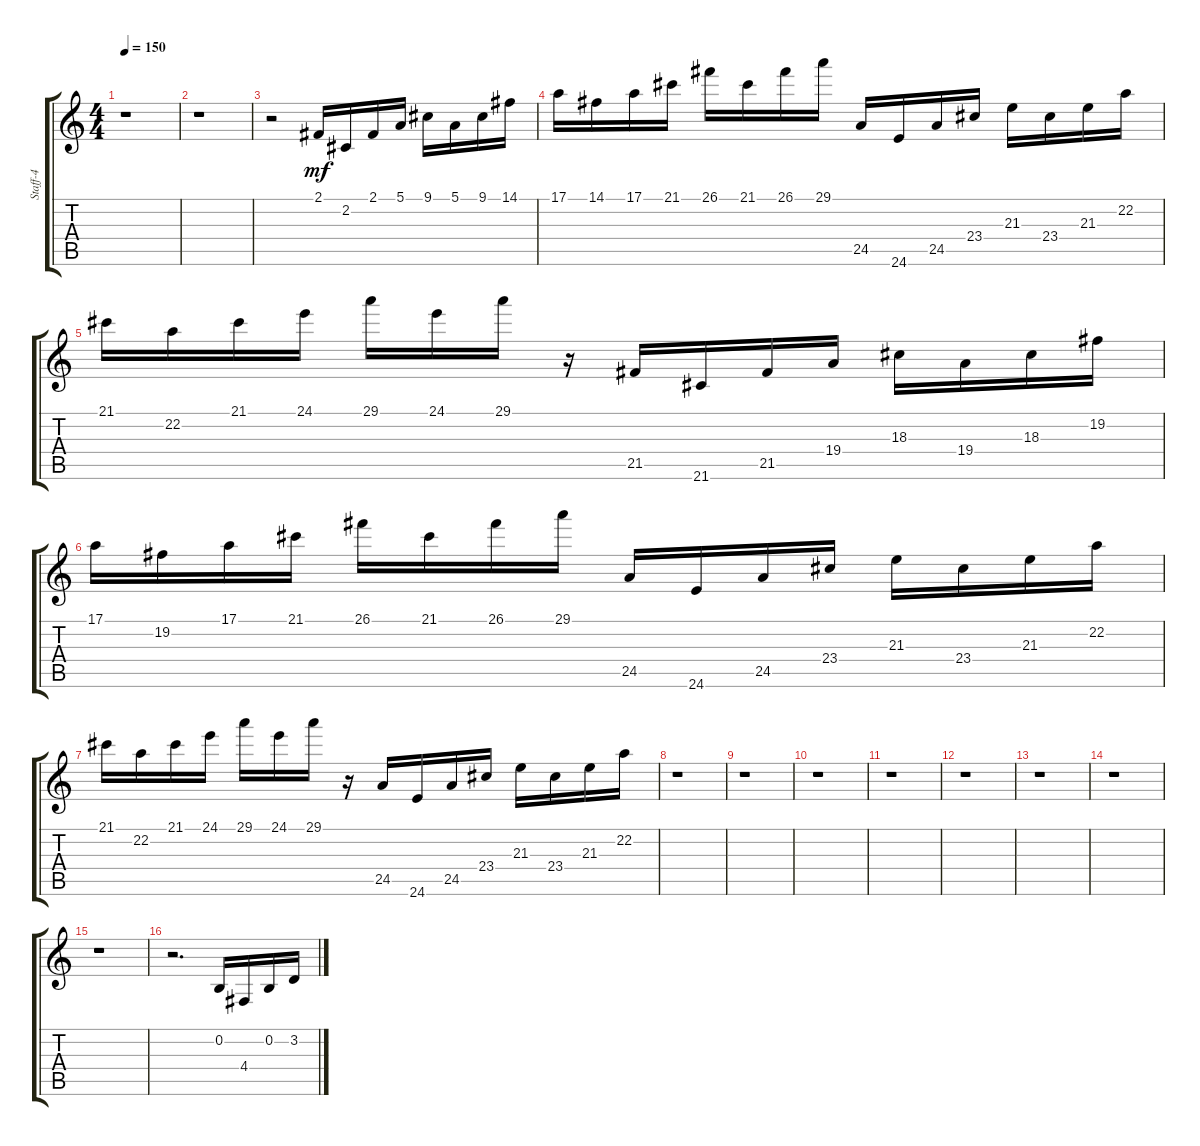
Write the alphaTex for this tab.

\track ("Staff-4" "Staff-4") {instrument stringensemble1}
\staff {score tabs}
\tuning (E4 B3 G3 D3 A2 E2) {hide}
\ts (4 4)
\tempo 150
\clef g2
\ks c
r.1{dy mf} |
r.1 |
r.2 2.1.16 2.2.16 2.1.16 5.1.16 9.1.16 5.1.16 9.1.16 14.1.16 |
17.1.16 14.1.16 17.1.16 21.1.16 26.1.16 21.1.16 26.1.16 29.1.16 24.5.16 24.6.16 24.5.16 23.4.16 21.3.16 23.4.16 21.3.16 22.2.16 |
21.1.16 22.2.16 21.1.16 24.1.16 29.1.16 24.1.16 29.1.16 r.16 21.5.16 21.6.16 21.5.16 19.4.16 18.3.16 19.4.16 18.3.16 19.2.16 |
17.1.16 19.2.16 17.1.16 21.1.16 26.1.16 21.1.16 26.1.16 29.1.16 24.5.16 24.6.16 24.5.16 23.4.16 21.3.16 23.4.16 21.3.16 22.2.16 |
21.1.16 22.2.16 21.1.16 24.1.16 29.1.16 24.1.16 29.1.16 r.16 24.5.16 24.6.16 24.5.16 23.4.16 21.3.16 23.4.16 21.3.16 22.2.16 |
r.1 |
r.1 |
r.1 |
r.1 |
r.1 |
r.1 |
r.1 |
r.1 |
r.2{d} 0.2.16 4.4.16 0.2.16 3.2.16
